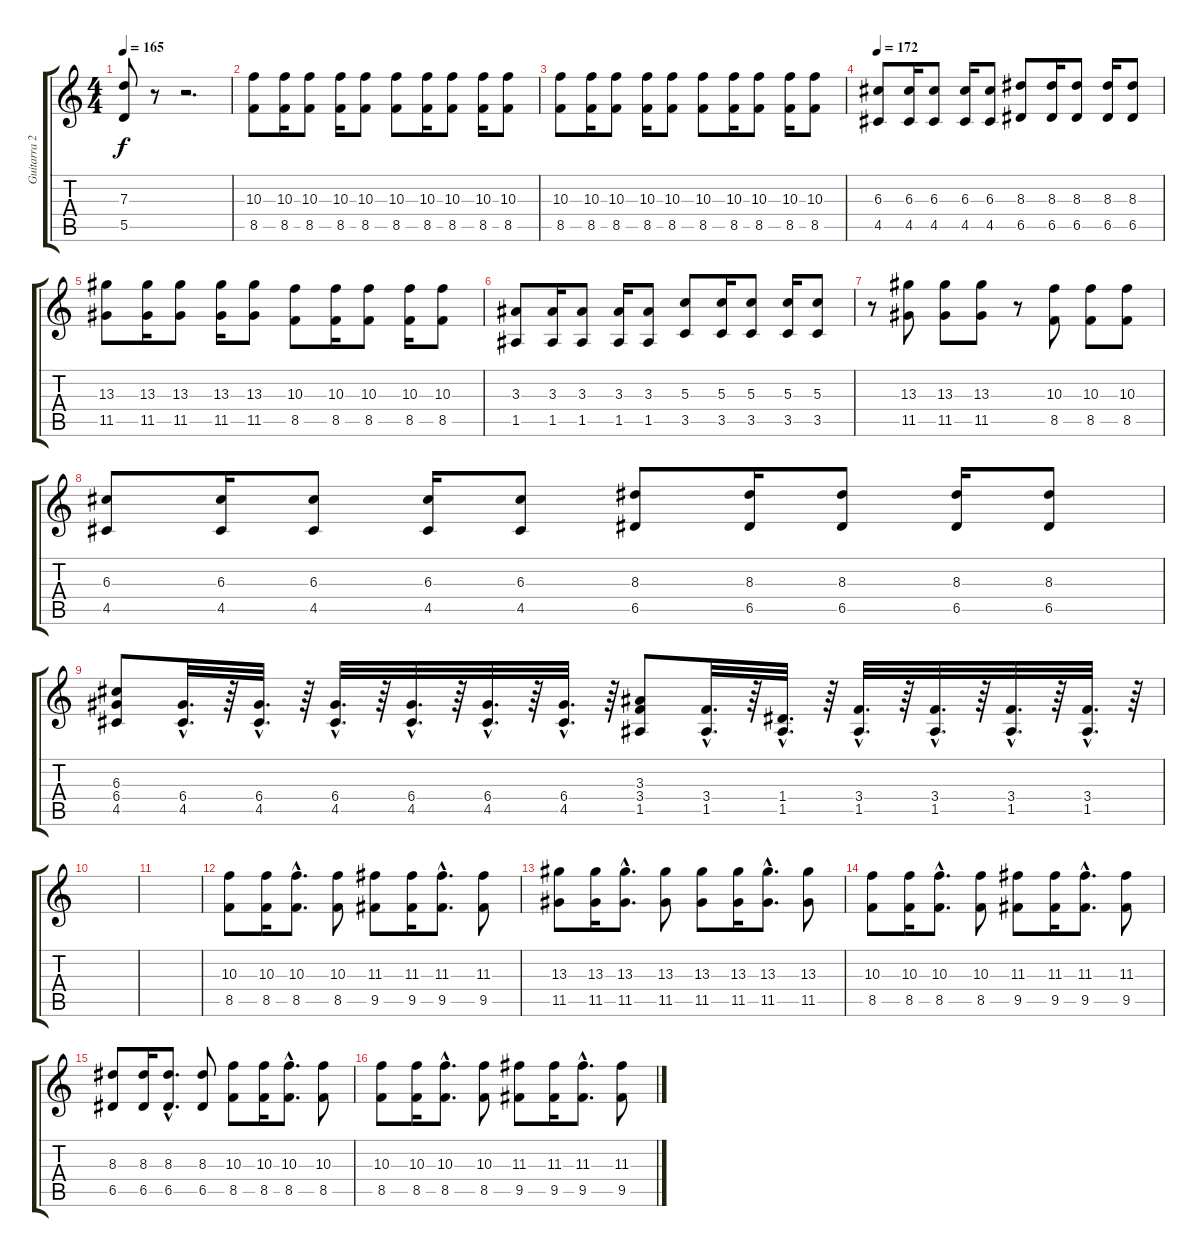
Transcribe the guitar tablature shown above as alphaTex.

\track ("Guitarra 2" "Guitarra 2") {instrument distortionguitar}
\staff {score tabs}
\tuning (E4 B3 G3 D3 A2 E2) {hide}
\ts (4 4)
\tempo 165
\clef g2
\ks c
(7.3 5.5).8{dy f} r.8 r.2{d} |
(10.3 8.5).8 (10.3 8.5).16 (10.3 8.5).8 (10.3 8.5).16 (10.3 8.5).8 (10.3 8.5).8 (10.3 8.5).16 (10.3 8.5).8 (10.3 8.5).16 (10.3 8.5).8 |
(10.3 8.5).8 (10.3 8.5).16 (10.3 8.5).8 (10.3 8.5).16 (10.3 8.5).8 (10.3 8.5).8 (10.3 8.5).16 (10.3 8.5).8 (10.3 8.5).16 (10.3 8.5).8 |
\tempo 172
(6.3 4.5).8 (6.3 4.5).16 (6.3 4.5).8 (6.3 4.5).16 (6.3 4.5).8 (8.3 6.5).8 (8.3 6.5).16 (8.3 6.5).8 (8.3 6.5).16 (8.3 6.5).8 |
(13.3 11.5).8 (13.3 11.5).16 (13.3 11.5).8 (13.3 11.5).16 (13.3 11.5).8 (10.3 8.5).8 (10.3 8.5).16 (10.3 8.5).8 (10.3 8.5).16 (10.3 8.5).8 |
(3.3 1.5).8 (3.3 1.5).16 (3.3 1.5).8 (3.3 1.5).16 (3.3 1.5).8 (5.3 3.5).8 (5.3 3.5).16 (5.3 3.5).8 (5.3 3.5).16 (5.3 3.5).8 |
r.8{volume 16} (13.3 11.5).8 (13.3 11.5).8 (13.3 11.5).8 r.8 (10.3 8.5).8 (10.3 8.5).8 (10.3 8.5).8 |
(6.3 4.5).8 (6.3 4.5).16 (6.3 4.5).8 (6.3 4.5).16 (6.3 4.5).8 (8.3 6.5).8 (8.3 6.5).16 (8.3 6.5).8 (8.3 6.5).16 (8.3 6.5).8 |
(6.3 6.4 4.5).8 (6.4{hac} 4.5{hac}).32{d} r.64 (6.4{hac} 4.5{hac}).32{d} r.64 (6.4{hac} 4.5{hac}).32{d} r.64 (6.4{hac} 4.5{hac}).32{d} r.64 (6.4{hac} 4.5{hac}).32{d} r.64 (6.4{hac} 4.5{hac}).32{d} r.64 (3.3 3.4 1.5).8 (3.4{hac} 1.5{hac}).32{d} r.64 (1.4{hac} 1.5{hac}).32{d} r.64 (3.4{hac} 1.5{hac}).32{d} r.64 (3.4{hac} 1.5{hac}).32{d} r.64 (3.4{hac} 1.5{hac}).32{d} r.64 (3.4{hac} 1.5{hac}).32{d} r.64 |
|
|
(10.3 8.5).8{volume 8} (10.3 8.5).16 (10.3{hac} 8.5{hac}).8{d} (10.3 8.5).8 (11.3 9.5).8 (11.3 9.5).16 (11.3{hac} 9.5{hac}).8{d} (11.3 9.5).8 |
(13.3 11.5).8 (13.3 11.5).16 (13.3{hac} 11.5{hac}).8{d} (13.3 11.5).8 (13.3 11.5).8 (13.3 11.5).16 (13.3{hac} 11.5{hac}).8{d} (13.3 11.5).8 |
(10.3 8.5).8 (10.3 8.5).16 (10.3{hac} 8.5{hac}).8{d} (10.3 8.5).8 (11.3 9.5).8 (11.3 9.5).16 (11.3{hac} 9.5{hac}).8{d} (11.3 9.5).8 |
(8.3 6.5).8 (8.3 6.5).16 (8.3{hac} 6.5{hac}).8{d} (8.3 6.5).8 (10.3 8.5).8 (10.3 8.5).16 (10.3{hac} 8.5{hac}).8{d} (10.3 8.5).8 |
(10.3 8.5).8{volume 10} (10.3 8.5).16 (10.3{hac} 8.5{hac}).8{d} (10.3 8.5).8 (11.3 9.5).8 (11.3 9.5).16 (11.3{hac} 9.5{hac}).8{d} (11.3 9.5).8
